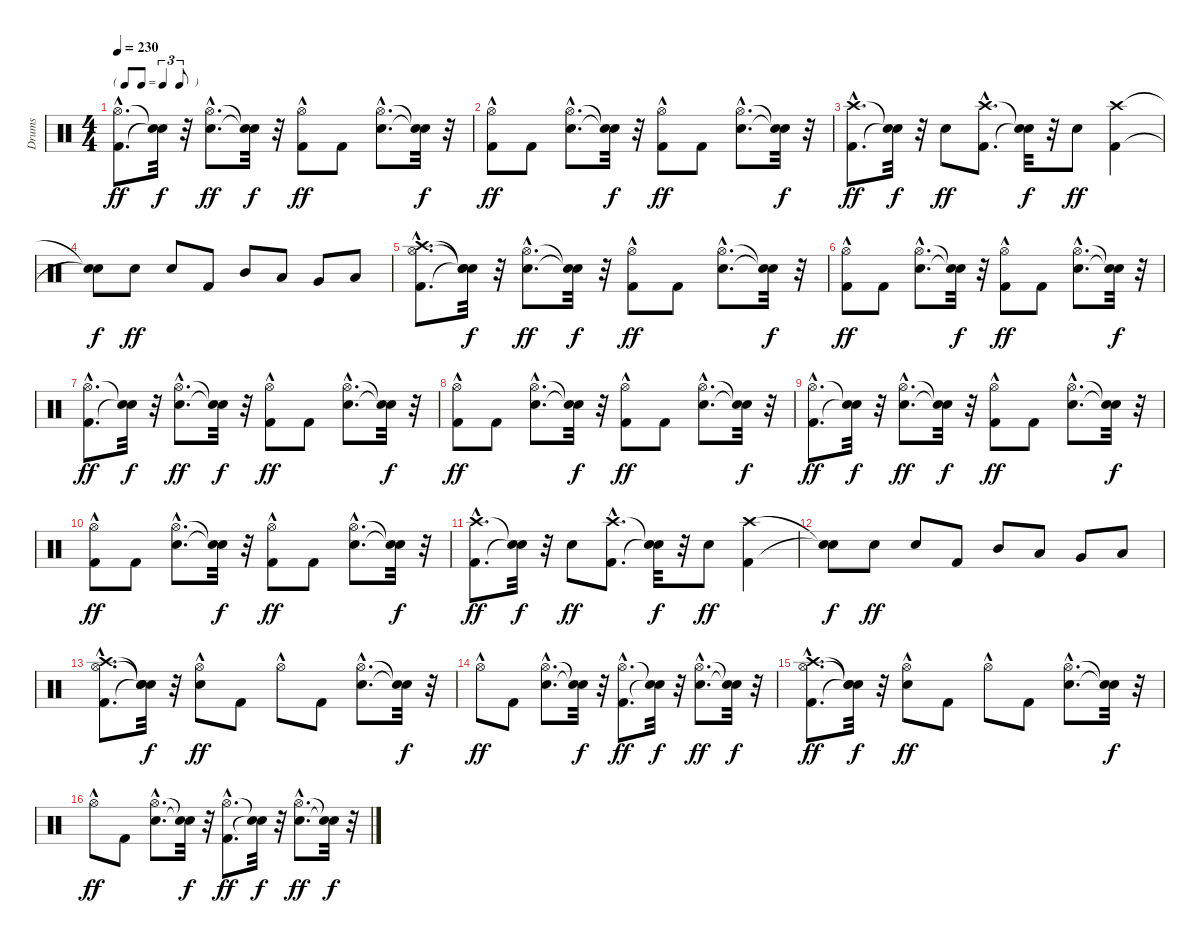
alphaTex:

\track ("Drums" "Drums") {instrument percussion}
\staff {score}
\articulation defaults
\ts (4 4)
\tf triplet8th
\tempo 230
\clef neutral
\ks c
("Kick (hit) 2"{hac} "Hi-Hat (open)"{hac}).8{d dy ff} ("Snare (hit)"{t} "Snare (hit)"{t}).32{dy f} r.32 ("Snare (hit) 2"{hac} "Hi-Hat (open)"{hac}).8{d dy ff} ("Snare (hit)"{t} "Snare (hit)"{t}).32{dy f} r.32 ("Kick (hit) 2" "Hi-Hat (open)"{hac}).8{dy ff} "Kick (hit) 2".8 ("Snare (hit) 2"{hac} "Hi-Hat (open)"{hac}).8{d} ("Snare (hit)"{t} "Snare (hit)"{t}).32{dy f} r.32 |
("Kick (hit) 2" "Hi-Hat (open)"{hac}).8{dy ff} "Kick (hit) 2".8 ("Snare (hit) 2"{hac} "Hi-Hat (open)"{hac}).8{d} ("Snare (hit)"{t} "Snare (hit)"{t}).32{dy f} r.32 ("Kick (hit) 2" "Hi-Hat (open)"{hac}).8{dy ff} "Kick (hit) 2".8 ("Snare (hit) 2"{hac} "Hi-Hat (open)"{hac}).8{d} ("Snare (hit)"{t} "Snare (hit)"{t}).32{dy f} r.32 |
("Kick (hit) 2"{hac} "Crash high (hit)"{hac}).8{d dy ff} ("Snare (hit)"{t} "Snare (hit)"{t}).32{dy f} r.32 "Snare (hit) 2".8{dy ff} ("Kick (hit) 2"{hac} "Crash high (hit)"{hac}).8{d} ("Snare (hit)"{t} "Snare (hit)"{t}).32{dy f} r.32 "Snare (hit) 2".8{dy ff} ("Kick (hit) 2" "Crash high (hit)").4 |
("Snare (hit)"{t} "Snare (hit)"{t}).8{dy f} "Snare (hit) 2".8{dy ff} "Snare (hit) 2".8 "Kick (hit) 2".8 "Mid Tom (hit)".8 "Low Tom (hit)".8 "Very Low Tom (hit)".8 "Low Floor Tom (hit)".8 |
("Kick (hit) 2"{hac} "Hi-Hat (open)"{hac} "Crash high (hit)"{hac}).8{d} ("Snare (hit)"{t} "Snare (hit)"{t} "Snare (hit)"{t}).32{dy f} r.32 ("Snare (hit) 2"{hac} "Hi-Hat (open)"{hac}).8{d dy ff} ("Snare (hit)"{t} "Snare (hit)"{t}).32{dy f} r.32 ("Kick (hit) 2" "Hi-Hat (open)"{hac}).8{dy ff} "Kick (hit) 2".8 ("Snare (hit) 2"{hac} "Hi-Hat (open)"{hac}).8{d} ("Snare (hit)"{t} "Snare (hit)"{t}).32{dy f} r.32 |
("Kick (hit) 2" "Hi-Hat (open)"{hac}).8{dy ff} "Kick (hit) 2".8 ("Snare (hit) 2"{hac} "Hi-Hat (open)"{hac}).8{d} ("Snare (hit)"{t} "Snare (hit)"{t}).32{dy f} r.32 ("Kick (hit) 2" "Hi-Hat (open)"{hac}).8{dy ff} "Kick (hit) 2".8 ("Snare (hit) 2"{hac} "Hi-Hat (open)"{hac}).8{d} ("Snare (hit)"{t} "Snare (hit)"{t}).32{dy f} r.32 |
("Kick (hit) 2"{hac} "Hi-Hat (open)"{hac}).8{d dy ff} ("Snare (hit)"{t} "Snare (hit)"{t}).32{dy f} r.32 ("Snare (hit) 2"{hac} "Hi-Hat (open)"{hac}).8{d dy ff} ("Snare (hit)"{t} "Snare (hit)"{t}).32{dy f} r.32 ("Kick (hit) 2" "Hi-Hat (open)"{hac}).8{dy ff} "Kick (hit) 2".8 ("Snare (hit) 2"{hac} "Hi-Hat (open)"{hac}).8{d} ("Snare (hit)"{t} "Snare (hit)"{t}).32{dy f} r.32 |
("Kick (hit) 2" "Hi-Hat (open)"{hac}).8{dy ff} "Kick (hit) 2".8 ("Snare (hit) 2"{hac} "Hi-Hat (open)"{hac}).8{d} ("Snare (hit)"{t} "Snare (hit)"{t}).32{dy f} r.32 ("Kick (hit) 2" "Hi-Hat (open)"{hac}).8{dy ff} "Kick (hit) 2".8 ("Snare (hit) 2"{hac} "Hi-Hat (open)"{hac}).8{d} ("Snare (hit)"{t} "Snare (hit)"{t}).32{dy f} r.32 |
("Kick (hit) 2"{hac} "Hi-Hat (open)"{hac}).8{d dy ff} ("Snare (hit)"{t} "Snare (hit)"{t}).32{dy f} r.32 ("Snare (hit) 2"{hac} "Hi-Hat (open)"{hac}).8{d dy ff} ("Snare (hit)"{t} "Snare (hit)"{t}).32{dy f} r.32 ("Kick (hit) 2" "Hi-Hat (open)"{hac}).8{dy ff} "Kick (hit) 2".8 ("Snare (hit) 2"{hac} "Hi-Hat (open)"{hac}).8{d} ("Snare (hit)"{t} "Snare (hit)"{t}).32{dy f} r.32 |
("Kick (hit) 2" "Hi-Hat (open)"{hac}).8{dy ff} "Kick (hit) 2".8 ("Snare (hit) 2"{hac} "Hi-Hat (open)"{hac}).8{d} ("Snare (hit)"{t} "Snare (hit)"{t}).32{dy f} r.32 ("Kick (hit) 2" "Hi-Hat (open)"{hac}).8{dy ff} "Kick (hit) 2".8 ("Snare (hit) 2"{hac} "Hi-Hat (open)"{hac}).8{d} ("Snare (hit)"{t} "Snare (hit)"{t}).32{dy f} r.32 |
("Kick (hit) 2"{hac} "Crash high (hit)"{hac}).8{d dy ff} ("Snare (hit)"{t} "Snare (hit)"{t}).32{dy f} r.32 "Snare (hit) 2".8{dy ff} ("Kick (hit) 2"{hac} "Crash high (hit)"{hac}).8{d} ("Snare (hit)"{t} "Snare (hit)"{t}).32{dy f} r.32 "Snare (hit) 2".8{dy ff} ("Kick (hit) 2" "Crash high (hit)").4 |
("Snare (hit)"{t} "Snare (hit)"{t}).8{dy f} "Snare (hit) 2".8{dy ff} "Snare (hit) 2".8 "Kick (hit) 2".8 "Mid Tom (hit)".8 "Low Tom (hit)".8 "Very Low Tom (hit)".8 "Low Floor Tom (hit)".8 |
("Kick (hit) 2"{hac} "Hi-Hat (open)"{hac} "Crash high (hit)"{hac}).8{d} ("Snare (hit)"{t} "Snare (hit)"{t} "Snare (hit)"{t}).32{dy f} r.32 ("Snare (hit) 2" "Hi-Hat (open)"{hac}).8{dy ff} "Kick (hit) 2".8 "Hi-Hat (open)"{hac}.8 "Kick (hit) 2".8 ("Snare (hit) 2"{hac} "Hi-Hat (open)"{hac}).8{d} ("Snare (hit)"{t} "Snare (hit)"{t}).32{dy f} r.32 |
"Hi-Hat (open)"{hac}.8{dy ff} "Kick (hit) 2".8 ("Snare (hit) 2"{hac} "Hi-Hat (open)"{hac}).8{d} ("Snare (hit)"{t} "Snare (hit)"{t}).32{dy f} r.32 ("Kick (hit) 2"{hac} "Hi-Hat (open)"{hac}).8{d dy ff} ("Snare (hit)"{t} "Snare (hit)"{t}).32{dy f} r.32 ("Snare (hit) 2"{hac} "Hi-Hat (open)"{hac}).8{d dy ff} ("Snare (hit)"{t} "Snare (hit)"{t}).32{dy f} r.32 |
("Kick (hit) 2"{hac} "Hi-Hat (open)"{hac} "Crash high (hit)"{hac}).8{d dy ff} ("Snare (hit)"{t} "Snare (hit)"{t} "Snare (hit)"{t}).32{dy f} r.32 ("Snare (hit) 2" "Hi-Hat (open)"{hac}).8{dy ff} "Kick (hit) 2".8 "Hi-Hat (open)"{hac}.8 "Kick (hit) 2".8 ("Snare (hit) 2"{hac} "Hi-Hat (open)"{hac}).8{d} ("Snare (hit)"{t} "Snare (hit)"{t}).32{dy f} r.32 |
"Hi-Hat (open)"{hac}.8{dy ff} "Kick (hit) 2".8 ("Snare (hit) 2"{hac} "Hi-Hat (open)"{hac}).8{d} ("Snare (hit)"{t} "Snare (hit)"{t}).32{dy f} r.32 ("Kick (hit) 2"{hac} "Hi-Hat (open)"{hac}).8{d dy ff} ("Snare (hit)"{t} "Snare (hit)"{t}).32{dy f} r.32 ("Snare (hit) 2"{hac} "Hi-Hat (open)"{hac}).8{d dy ff} ("Snare (hit)"{t} "Snare (hit)"{t}).32{dy f} r.32
